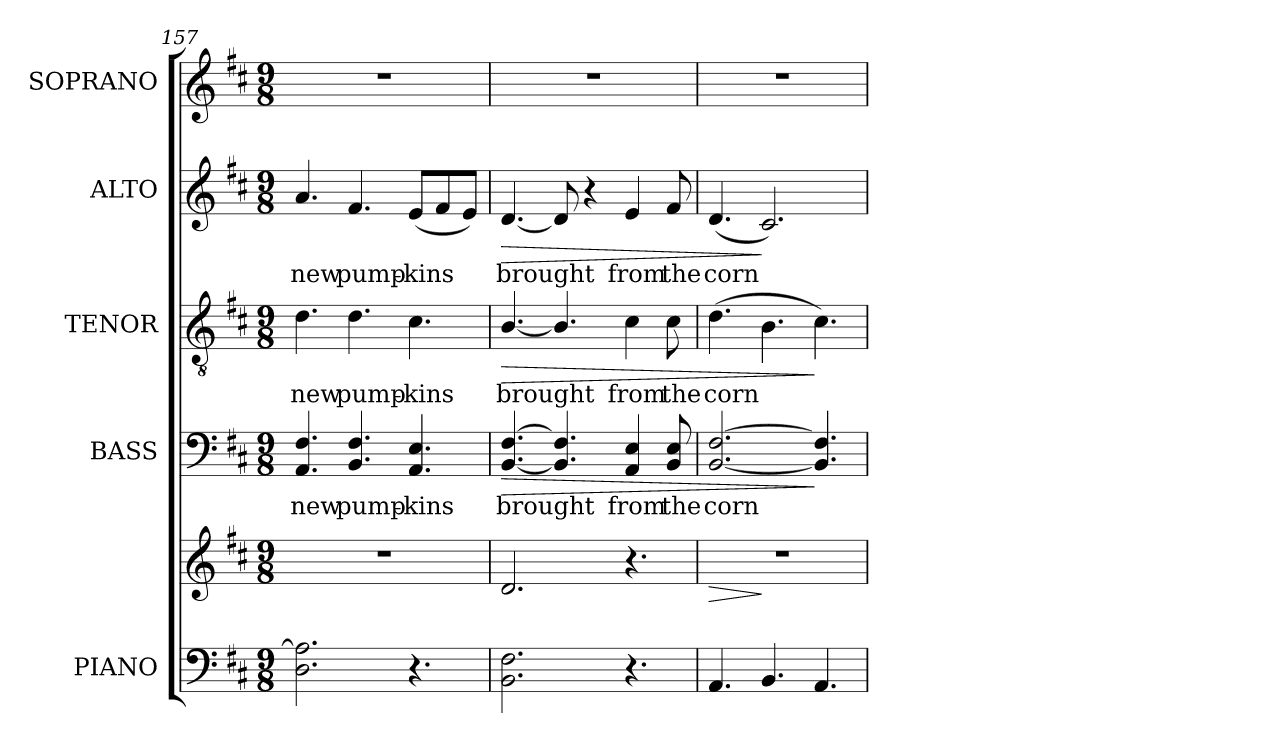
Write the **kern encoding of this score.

**kern	**kern	**dynam	**kern	**text	**dynam	**kern	**text	**dynam	**kern	**text	**dynam	**kern
*part5	*part5	*part5	*part4	*part4	*part4	*part3	*part3	*part3	*part2	*part2	*part2	*part1
*staff6	*staff5	*staff5/6	*staff4	*staff4	*staff4	*staff3	*staff3	*staff3	*staff2	*staff2	*staff2	*staff1
*I"PIANO	*	*	*I"BASS	*	*	*I"TENOR	*	*	*I"ALTO	*	*	*I"SOPRANO
*I'PNO.	*	*	*I'B.	*	*	*I'T.	*	*	*I'A.	*	*	*I'S.
*clefF4	*clefG2	*	*clefF4	*	*	*clefGv2	*	*	*clefG2	*	*	*clefG2
*	*	*	*	*	*	*ITrd7c12	*	*	*	*	*	*
*k[f#c#]	*k[f#c#]	*	*k[f#c#]	*	*	*k[f#c#]	*	*	*k[f#c#]	*	*	*k[f#c#]
*D:	*D:	*	*D:	*	*	*D:	*	*	*D:	*	*	*D:
*M9/8	*M9/8	*	*M9/8	*	*	*M9/8	*	*	*M9/8	*	*	*M9/8
=157	=157	=157	=157	=157	=157	=157	=157	=157	=157	=157	=157	=157
!	!LO:N:vis=1	!	!	!	!	!	!	!	!	!	!	!
!	!	!	!	!LO:LY:b:color=#000000	!	!	!	!	!	!	!	!
!	!	!	!	!	!	!	!LO:LY:b:color=#000000	!	!	!	!	!
!	!	!	!	!	!	!	!	!	!	!LO:LY:b:color=#000000	!	!LO:N:vis=1
2.Di\ 2.Ai]	8%9r	.	4.AAi/ 4.F#i	new	.	4.Di\	new	.	4.ai/	new	.	8%9r
!	!	!	!	!LO:LY:b:color=#000000	!	!	!	!	!	!	!	!
!	!	!	!	!	!	!	!LO:LY:b:color=#000000	!	!	!	!	!
!	!	!	!	!	!	!	!	!	!	!LO:LY:b:color=#000000	!	!
.	.	.	4.BBi/ 4.F#i	pump-	.	4.Di\	pump-	.	4.f#i/	pump-	.	.
!	!	!	!	!LO:LY:b:color=#000000	!	!	!	!	!	!	!	!
!	!	!	!	!	!	!	!LO:LY:b:color=#000000	!	!	!	!	!
!	!	!	!	!	!	!	!	!	!	!LO:LY:b:color=#000000	!	!
4.r	.	.	4.AAi/ 4.Ei	-kins	.	4.C#i\	-kins	.	(8ei/L	-kins	.	.
.	.	.	.	.	.	.	.	.	8f#i/	.	.	.
.	.	.	.	.	.	.	.	.	8ei/J)	.	.	.
!!LO:LB:g=z
=158	=158	=158	=158	=158	=158	=158	=158	=158	=158	=158	=158	=158
!	!	!	!	!LO:LY:b:color=#000000	!LO:HP:b	!	!	!	!	!	!	!
!	!	!	!	!	!	!	!LO:LY:b:color=#000000	!LO:HP:b	!	!	!	!
!	!	!	!	!	!	!	!	!	!	!LO:LY:b:color=#000000	!LO:HP:b	!LO:N:vis=1
2.BBi\ 2.F#i	2.di/	.	[4.BBi/ [4.F#i	brought	>	[4.BBi/	brought	>	[4.di/	brought	>	8%9r
.	.	.	4.BBi/] 4.F#i]	.	.	4.BBi/]	.	.	8di/]	.	.	.
.	.	.	.	.	.	.	.	.	4r	.	.	.
!	!	!	!	!LO:LY:b:color=#000000	!	!	!	!	!	!	!	!
!	!	!	!	!	!	!	!LO:LY:b:color=#000000	!	!	!	!	!
!	!	!	!	!	!	!	!	!	!	!LO:LY:b:color=#000000	!	!
4.r	4.r	.	4AAi/ 4Ei	from	.	4C#i\	from	.	4ei/	from	.	.
!	!	!	!	!LO:LY:b:color=#000000	!	!	!	!	!	!	!	!
!	!	!	!	!	!	!	!LO:LY:b:color=#000000	!	!	!	!	!
!	!	!	!	!	!	!	!	!	!	!LO:LY:b:color=#000000	!	!
.	.	.	8BBi/ 8Ei	the	.	8C#i\	the	.	8f#i/	the	.	.
=159	=159	=159	=159	=159	=159	=159	=159	=159	=159	=159	=159	=159
!	!LO:N:vis=1	!LO:HP:b	!	!	!	!	!	!	!	!	!	!
!	!	!	!	!LO:LY:b:color=#000000	!	!	!	!	!	!	!	!
!	!	!	!	!	!	!	!LO:LY:b:color=#000000	!	!	!	!	!
!	!	!	!	!	!	!	!	!	!	!LO:LY:b:color=#000000	!	!LO:N:vis=1
4.AAi/	8%9r	>	[2.BBi/ [2.F#i	corn	.	(4.Di\	corn	.	(4.di/	corn	.	8%9r
4.BBi/	.	]	.	.	.	4.BBi\	.	.	2.c#i/)	.	]	.
4.AAi/	.	.	4.BBi/] 4.F#i]	.	]	4.C#i\)	.	]	.	.	.	.
=	=	=	=	=	=	=	=	=	=	=	=	=
*-	*-	*-	*-	*-	*-	*-	*-	*-	*-	*-	*-	*-
